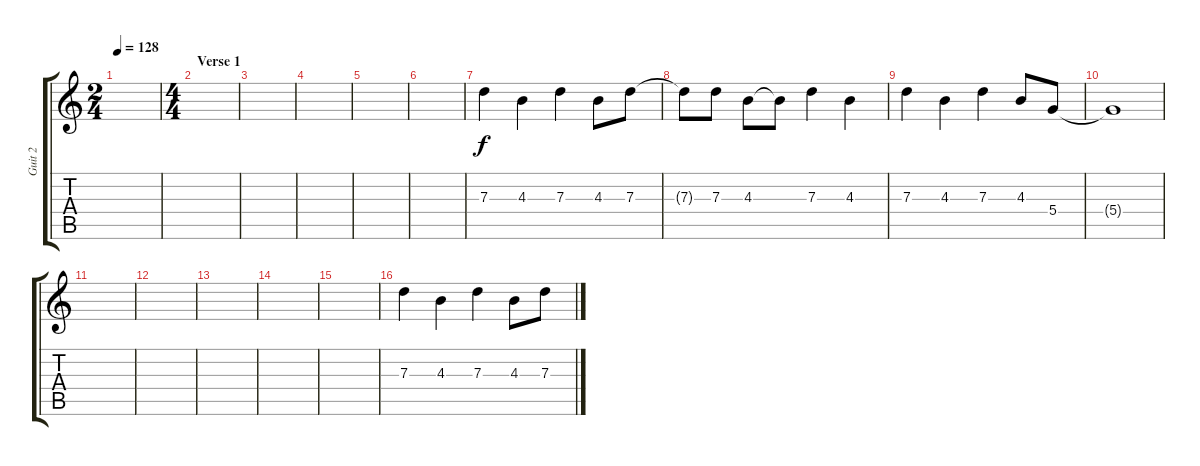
\track ("Guit 2" "Guit 2") {instrument electricguitarjazz}
\staff {score tabs}
\tuning (E4 B3 G3 D3 A2 E2) {hide}
\ts (2 4)
\tempo 128
\clef g2
\ks c
|
\ts (4 4)
\section ("" "Verse 1")
|
|
|
|
|
7.3.4 4.3.4 7.3.4 4.3.8 7.3.8 |
7.3{t}.8 7.3.8 4.3.8 4.3{t}.8 7.3.4 4.3.4 |
7.3.4 4.3.4 7.3.4 4.3.8 5.4.8 |
5.4{t}.1 |
|
|
|
|
|
7.3.4 4.3.4 7.3.4 4.3.8 7.3.8
